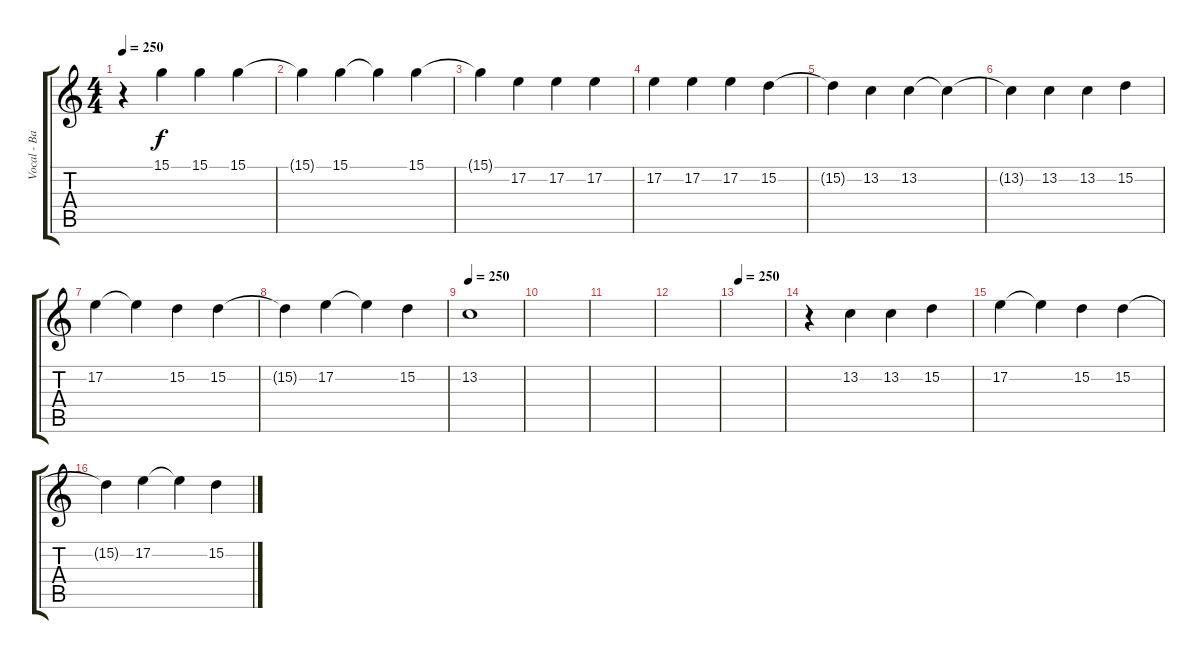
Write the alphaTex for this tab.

\track ("Vocal - Badauí" "Vocal - Ba") {instrument lead2sawtooth}
\staff {score tabs}
\tuning (E4 B3 G3 D3 A2 E2) {hide}
\ts (4 4)
\tempo 250
\clef g2
\ks c
r.4{dy f} 15.1.4 15.1.4 15.1.4 |
15.1{t}.4 15.1.4 15.1{t}.4 15.1.4 |
15.1{t}.4 17.2.4 17.2.4 17.2.4 |
17.2.4 17.2.4 17.2.4 15.2.4 |
15.2{t}.4 13.2.4 13.2.4 13.2{t}.4 |
13.2{t}.4 13.2.4 13.2.4 15.2.4 |
17.2.4 17.2{t}.4 15.2.4 15.2.4 |
15.2{t}.4 17.2.4 17.2{t}.4 15.2.4 |
\tempo 250
13.2.1 |
|
|
|
\tempo 250
|
r.4 13.2.4 13.2.4 15.2.4 |
17.2.4 17.2{t}.4 15.2.4 15.2.4 |
15.2{t}.4 17.2.4 17.2{t}.4 15.2.4
